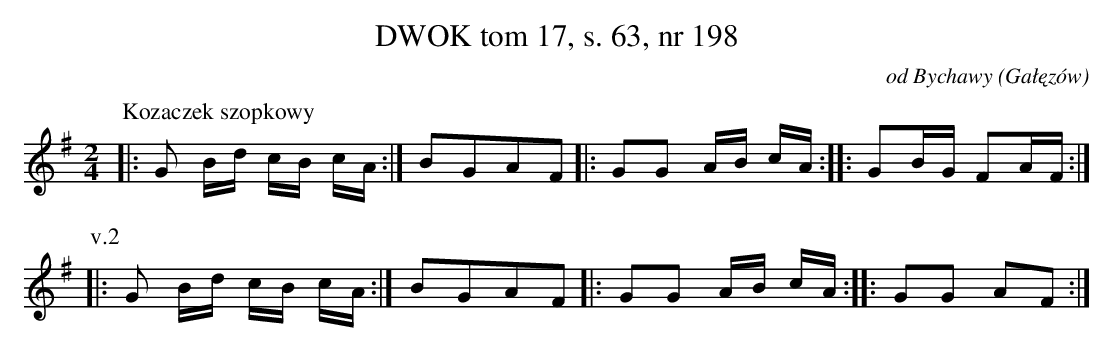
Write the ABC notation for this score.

X:1
T: DWOK tom 17, s. 63, nr 198
O: od Bychawy (Gałęzów)
L: 1/16
M: 2/4
K: G
P: Kozaczek szopkowy
|:G2 Bd cB cA :| B2G2A2F2 |: G2G2 AB cA :: G2BG F2AF :|
P:v.2
|:G2 Bd cB cA :| B2G2A2F2 |: G2G2 AB cA :: G2G2 A2F2 :|
